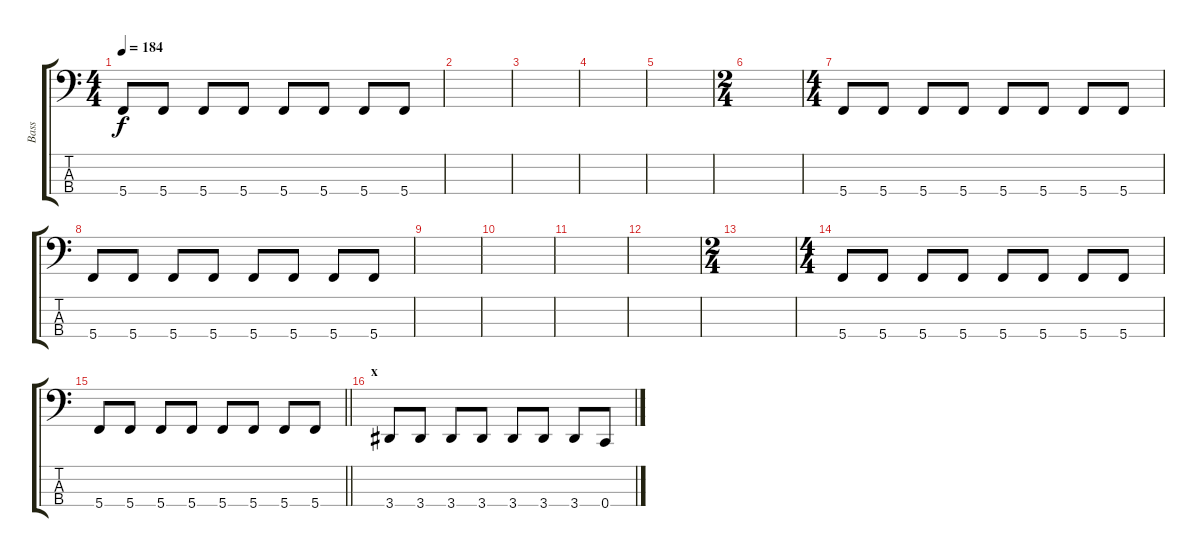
\track ("Bass" "Bass") {instrument electricbassfinger}
\staff {score tabs}
\tuning (F2 C2 G1 C1) {hide}
\ts (4 4)
\tempo 184
\clef f4
\ks c
5.4.8{dy f} 5.4.8 5.4.8 5.4.8 5.4.8 5.4.8 5.4.8 5.4.8 |
|
|
|
|
\ts (2 4)
|
\ts (4 4)
5.4.8 5.4.8 5.4.8 5.4.8 5.4.8 5.4.8 5.4.8 5.4.8 |
5.4.8 5.4.8 5.4.8 5.4.8 5.4.8 5.4.8 5.4.8 5.4.8 |
|
|
|
|
\ts (2 4)
|
\ts (4 4)
5.4.8 5.4.8 5.4.8 5.4.8 5.4.8 5.4.8 5.4.8 5.4.8 |
\barLineRight lightlight
5.4.8 5.4.8 5.4.8 5.4.8 5.4.8 5.4.8 5.4.8 5.4.8 |
\section ("" "x")
3.4.8 3.4.8 3.4.8 3.4.8 3.4.8 3.4.8 3.4.8 0.4.8
